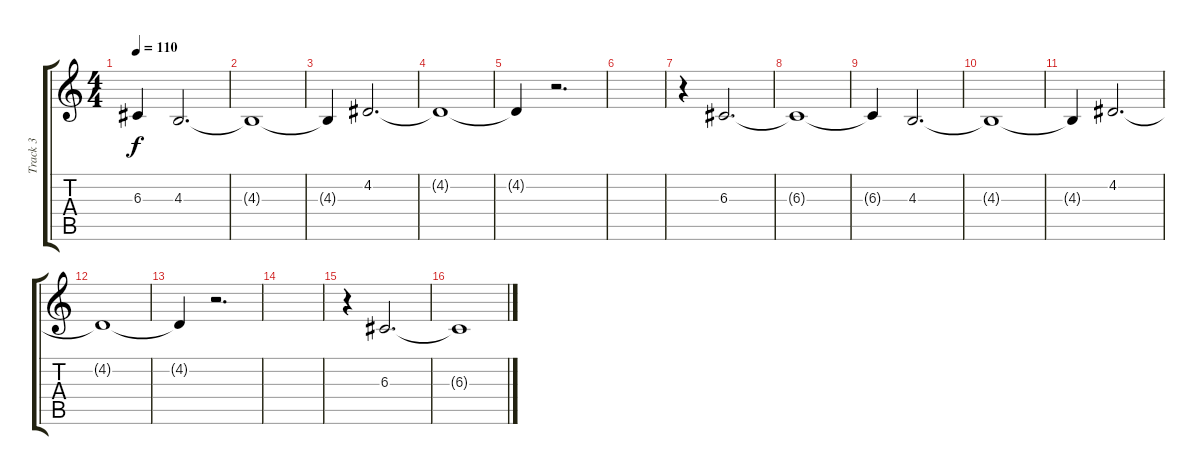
\track ("Track 3" "Track 3") {instrument stringensemble2}
\staff {score tabs}
\tuning (E4 B3 G3 D3 A2 E2) {hide}
\ts (4 4)
\tempo 110
\clef g2
\ks c
6.3{t}.4{dy f} 4.3.2{d} |
4.3{t}.1 |
4.3{t}.4 4.2.2{d} |
4.2{t}.1 |
4.2{t}.4 r.2{d} |
|
r.4 6.3.2{d} |
6.3{t}.1 |
6.3{t}.4 4.3.2{d} |
4.3{t}.1 |
4.3{t}.4 4.2.2{d} |
4.2{t}.1 |
4.2{t}.4 r.2{d} |
|
r.4 6.3.2{d} |
6.3{t}.1
